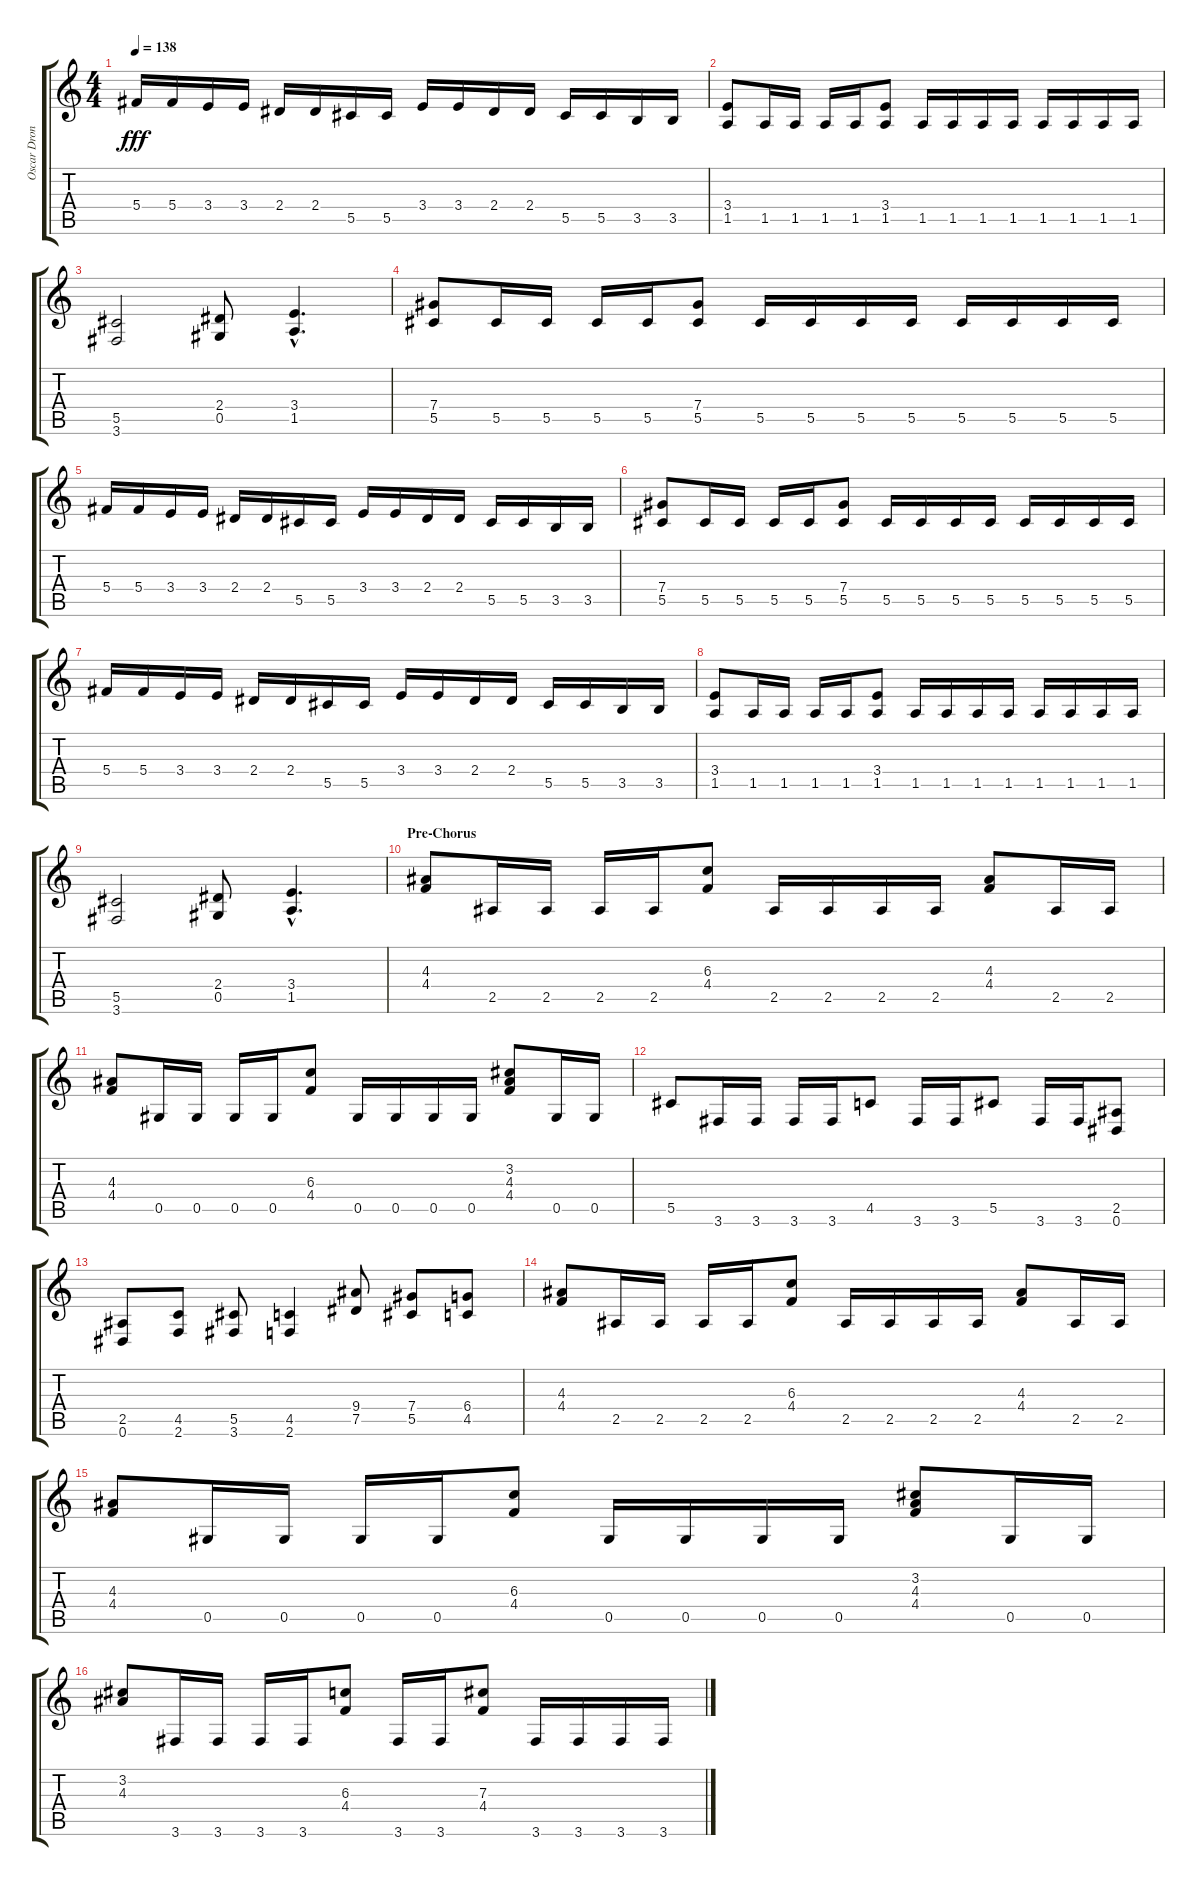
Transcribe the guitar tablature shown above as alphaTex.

\track ("Oscar Dronjak" "Oscar Dron") {instrument distortionguitar}
\staff {score tabs}
\tuning (Eb4 Bb3 Gb3 Db3 Ab2 Eb2) {hide}
\ts (4 4)
\tempo 138
\clef g2
\ks c
5.4.16{dy fff} 5.4.16 3.4.16 3.4.16 2.4.16 2.4.16 5.5.16 5.5.16 3.4.16 3.4.16 2.4.16 2.4.16 5.5.16 5.5.16 3.5.16 3.5.16 |
(3.4 1.5).8 1.5.16 1.5.16 1.5.16 1.5.16 (3.4 1.5).8 1.5.16 1.5.16 1.5.16 1.5.16 1.5.16 1.5.16 1.5.16 1.5.16 |
(5.5 3.6).2 (2.4 0.5).8 (3.4{hac} 1.5{hac}).4{d} |
(7.4 5.5).8 5.5.16 5.5.16 5.5.16 5.5.16 (7.4 5.5).8 5.5.16 5.5.16 5.5.16 5.5.16 5.5.16 5.5.16 5.5.16 5.5.16 |
5.4.16 5.4.16 3.4.16 3.4.16 2.4.16 2.4.16 5.5.16 5.5.16 3.4.16 3.4.16 2.4.16 2.4.16 5.5.16 5.5.16 3.5.16 3.5.16 |
(7.4 5.5).8 5.5.16 5.5.16 5.5.16 5.5.16 (7.4 5.5).8 5.5.16 5.5.16 5.5.16 5.5.16 5.5.16 5.5.16 5.5.16 5.5.16 |
5.4.16 5.4.16 3.4.16 3.4.16 2.4.16 2.4.16 5.5.16 5.5.16 3.4.16 3.4.16 2.4.16 2.4.16 5.5.16 5.5.16 3.5.16 3.5.16 |
(3.4 1.5).8 1.5.16 1.5.16 1.5.16 1.5.16 (3.4 1.5).8 1.5.16 1.5.16 1.5.16 1.5.16 1.5.16 1.5.16 1.5.16 1.5.16 |
(5.5 3.6).2 (2.4 0.5).8 (3.4{hac} 1.5{hac}).4{d} |
\section ("" "Pre-Chorus")
(4.3 4.4).8 2.5.16 2.5.16 2.5.16 2.5.16 (6.3 4.4).8 2.5.16 2.5.16 2.5.16 2.5.16 (4.3 4.4).8 2.5.16 2.5.16 |
(4.3 4.4).8 0.5.16 0.5.16 0.5.16 0.5.16 (6.3 4.4).8 0.5.16 0.5.16 0.5.16 0.5.16 (3.2 4.3 4.4).8 0.5.16 0.5.16 |
5.5.8 3.6.16 3.6.16 3.6.16 3.6.16 4.5.8 3.6.16 3.6.16 5.5.8 3.6.16 3.6.16 (2.5 0.6).8 |
(2.5 0.6).8 (4.5 2.6).8 (5.5 3.6).8 (4.5 2.6).4 (9.4 7.5).8 (7.4 5.5).8 (6.4 4.5).8 |
(4.3 4.4).8 2.5.16 2.5.16 2.5.16 2.5.16 (6.3 4.4).8 2.5.16 2.5.16 2.5.16 2.5.16 (4.3 4.4).8 2.5.16 2.5.16 |
(4.3 4.4).8 0.5.16 0.5.16 0.5.16 0.5.16 (6.3 4.4).8 0.5.16 0.5.16 0.5.16 0.5.16 (3.2 4.3 4.4).8 0.5.16 0.5.16 |
(3.2 4.3).8 3.6.16 3.6.16 3.6.16 3.6.16 (6.3 4.4).8 3.6.16 3.6.16 (7.3 4.4).8 3.6.16 3.6.16 3.6.16 3.6.16
